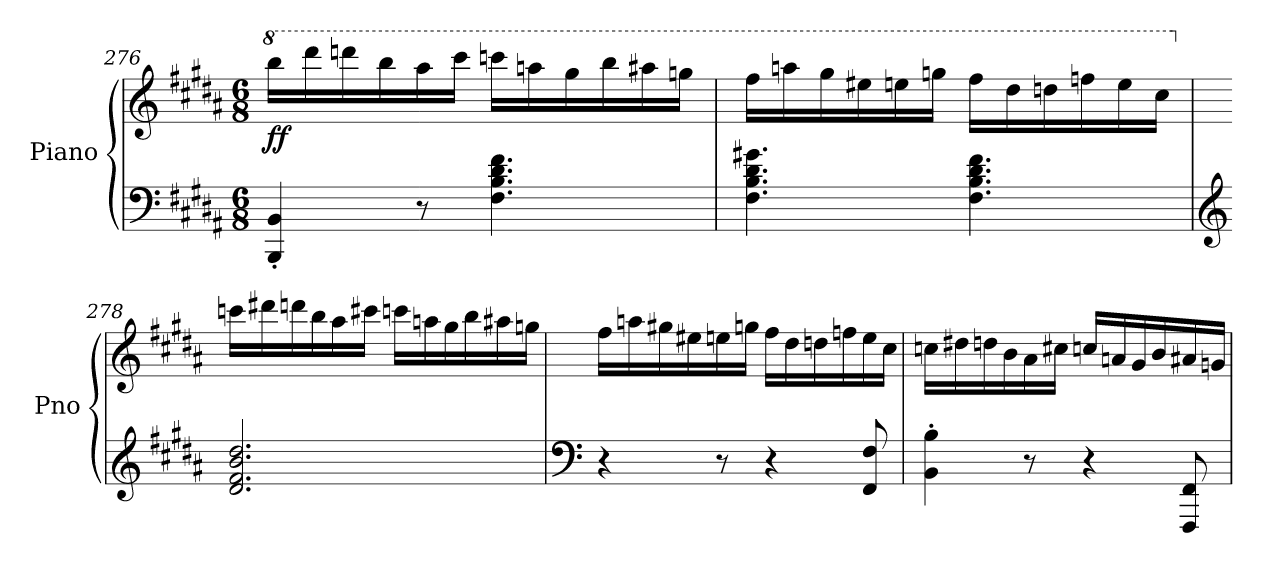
**kern	**kern	**dynam
*part1	*part1	*part1
*staff2	*staff1	*staff1/2
*I"Piano	*	*
*I'Pno	*	*
*clefF4	*clefG2	*
*k[f#c#g#d#a#]	*k[f#c#g#d#a#]	*
*M6/8	*M6/8	*
*	*8va	*
=276	=276	=276
!	!	!LO:DY:b
4BBB/' 4BB/'	16bbb\LL	ff
.	16dddd#\	.
.	16ddddn\	.
.	16bbb\	.
8r	16aaa#\	.
.	16cccc#\JJ	.
4.F#\ 4.B\ 4.d#\ 4.f#\	16ccccn\LL	.
.	16aaan\	.
.	16ggg#\	.
.	16bbb\	.
.	16aaa#X\	.
.	16gggn\JJ	.
!!LO:LB:g=z
=277	=277	=277
4.F#\ 4.B\ 4.d#\ 4.g#X\	16fff#\LL	.
.	16aaan\	.
.	16ggg#\	.
.	16eee#X\	.
.	16eeen\	.
.	16gggn\JJ	.
4.F#\ 4.B\ 4.d#\ 4.f#\	16fff#\LL	.
.	16ddd#\	.
.	16dddn\	.
.	16fffn\	.
.	16eee\	.
.	16ccc#\JJ	.
!!LO:LB:g=z
=278	=278	=278
*clefG2	*	*
*	*X8va	*
!	!	!LO:DY:b=2
2.d#/ 2.f#/ 2.b/ 2.dd#/	16cccn\LL	other-dynamics
.	16ddd#X\	.
.	16dddn\	.
.	16bb\	.
.	16aa#\	.
.	16ccc#X\JJ	.
.	16cccn\LL	.
.	16aan\	.
.	16gg#\	.
.	16bb\	.
.	16aa#X\	.
.	16ggn\JJ	.
=279	=279	=279
*clefF4	*	*
4r	16ff#\LL	.
.	16aan\	.
.	16gg#X\	.
.	16ee#X\	.
8r	16een\	.
.	16ggn\JJ	.
4r	16ff#\LL	.
.	16dd#\	.
.	16ddn\	.
.	16ffn\	.
8FF#/ 8F#/	16ee\	.
.	16cc#\JJ	.
!!LO:PB:g=z
=280	=280	=280
!	!	!LO:DY:b
4BB\' 4B\'	16ccn\LL	other-dynamics
.	16dd#X\	.
.	16ddn\	.
.	16b\	.
8r	16a#\	.
.	16cc#X\JJ	.
4r	16ccn/LL	.
.	16an/	.
.	16g#/	.
.	16b/	.
8FFF#/ 8FF#/	16a#X/	.
.	16gn/JJ	.
=	=	=
*-	*-	*-
